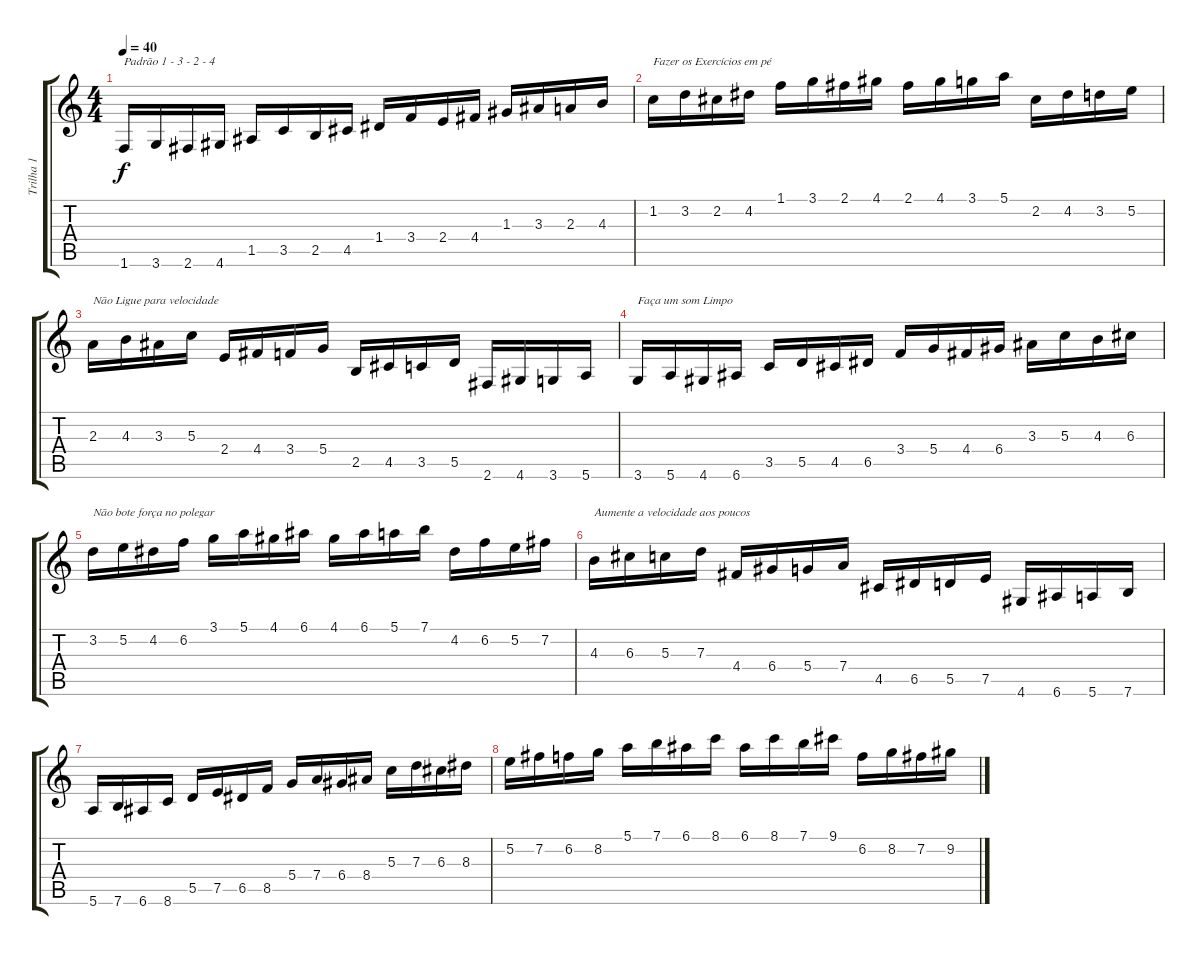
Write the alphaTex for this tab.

\track ("Trilha 1" "Trilha 1") {instrument electricguitarclean}
\staff {score tabs}
\tuning (E4 B3 G3 D3 A2 E2) {hide}
\ts (4 4)
\tempo 40
\clef g2
\ks c
1.6.16{txt "Padrão 1 - 3 - 2 - 4" dy f instrument electricguitarclean} 3.6.16 2.6.16 4.6.16 1.5.16 3.5.16 2.5.16 4.5.16 1.4.16 3.4.16 2.4.16 4.4.16 1.3.16 3.3.16 2.3.16 4.3.16 |
1.2.16{txt "Fazer os Exercícios em pé"} 3.2.16 2.2.16 4.2.16 1.1.16 3.1.16 2.1.16 4.1.16 2.1.16 4.1.16 3.1.16 5.1.16 2.2.16 4.2.16 3.2.16 5.2.16 |
2.3.16{txt "Não Ligue para velocidade"} 4.3.16 3.3.16 5.3.16 2.4.16 4.4.16 3.4.16 5.4.16 2.5.16 4.5.16 3.5.16 5.5.16 2.6.16 4.6.16 3.6.16 5.6.16 |
3.6.16{txt "Faça um som Limpo"} 5.6.16 4.6.16 6.6.16 3.5.16 5.5.16 4.5.16 6.5.16 3.4.16 5.4.16 4.4.16 6.4.16 3.3.16 5.3.16 4.3.16 6.3.16 |
3.2.16{txt "Não bote força no polegar"} 5.2.16 4.2.16 6.2.16 3.1.16 5.1.16 4.1.16 6.1.16 4.1.16 6.1.16 5.1.16 7.1.16 4.2.16 6.2.16 5.2.16 7.2.16 |
4.3.16{txt "Aumente a velocidade aos poucos"} 6.3.16 5.3.16 7.3.16 4.4.16 6.4.16 5.4.16 7.4.16 4.5.16 6.5.16 5.5.16 7.5.16 4.6.16 6.6.16 5.6.16 7.6.16 |
5.6.16 7.6.16 6.6.16 8.6.16 5.5.16 7.5.16 6.5.16 8.5.16 5.4.16 7.4.16 6.4.16 8.4.16 5.3.16 7.3.16 6.3.16 8.3.16 |
5.2.16 7.2.16 6.2.16 8.2.16 5.1.16 7.1.16 6.1.16 8.1.16 6.1.16 8.1.16 7.1.16 9.1.16 6.2.16 8.2.16 7.2.16 9.2.16
